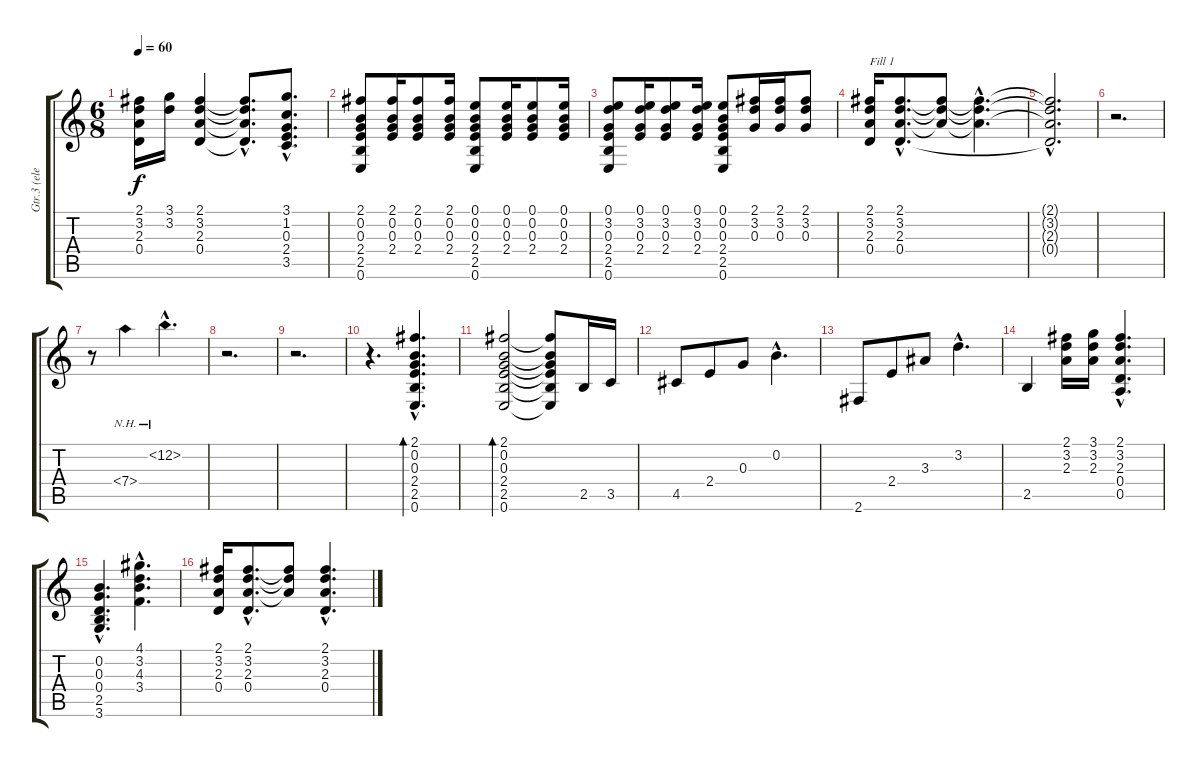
\track ("Gtr.3 (elec.)" "Gtr.3 (ele") {instrument electricguitarjazz}
\staff {score tabs}
\tuning (E4 B3 G3 D3 A2 E2) {hide}
\ts (6 8)
\tempo 60
\clef g2
\ks c
(2.1 3.2 2.3 0.4).16{dy f} (3.1 3.2).16 (2.1 3.2 2.3 0.4).4 (2.1{hac t} 3.2{hac t} 2.3{hac t} 0.4{hac t}).8{d} (3.1{hac} 1.2{hac} 0.3{hac} 2.4{hac} 3.5{hac}).8{d} |
(2.1 0.2 0.3 2.4 2.5 0.6).8 (2.1 0.2 0.3 2.4).16 (2.1 0.2 0.3 2.4).8 (2.1 0.2 0.3 2.4).16 (0.1 0.2 0.3 2.4 2.5 0.6).8 (0.1 0.2 0.3 2.4).16 (0.1 0.2 0.3 2.4).8 (0.1 0.2 0.3 2.4).16 |
(0.1 3.2 0.3 2.4 2.5 0.6).8 (0.1 3.2 0.3 2.4).16 (0.1 3.2 0.3 2.4).8 (0.1 3.2 0.3 2.4).16 (0.1 0.2 0.3 2.4 2.5 0.6).8 (2.1 3.2 0.3).16 (2.1 3.2 0.3).16 (2.1 3.2 0.3).8 |
(2.1 3.2 2.3 0.4).16{txt "Fill 1"} (2.1{hac} 3.2{hac} 2.3{hac} 0.4{hac}).8{d} (2.1{t} 3.2{t} 2.3{t}).8 (2.1{hac t} 3.2{hac t} 2.3{hac t}).4{d} |
(2.1{hac t} 3.2{hac t} 2.3{hac t} 0.4{hac t}).2{d} |
r.2{d} |
r.8 7.4{nh}.4 12.2{nh hac}.4{d} |
r.2{d} |
r.2{d} |
r.4{d} (2.1{hac} 0.2{hac} 0.3{hac} 2.4{hac} 2.5{hac} 0.6{hac}).4{d bd 60} |
(2.1 0.2 0.3 2.4 2.5 0.6).2{bd 60} (2.1{t} 0.2{t} 0.3{t} 2.4{t} 2.5{t} 0.6{t}).8 2.5.16 3.5.16 |
4.5.8 2.4.8 0.3.8 0.2{hac}.4{d} |
2.6.8 2.4.8 3.3.8 3.2{hac}.4{d} |
2.5.4 (2.1 3.2 2.3).16 (3.1 3.2 2.3).16 (2.1{hac} 3.2{hac} 2.3{hac} 0.4{hac} 0.5{hac}).4{d} |
(0.2{hac} 0.3{hac} 0.4{hac} 2.5{hac} 3.6{hac}).4{d} (4.1{hac} 3.2{hac} 4.3{hac} 3.4{hac}).4{d} |
(2.1 3.2 2.3 0.4).16 (2.1{hac} 3.2{hac} 2.3{hac} 0.4{hac}).8{d} (2.1{t} 3.2{t} 2.3{t}).8 (2.1{hac} 3.2{hac} 2.3{hac} 0.4{hac}).4{d}
